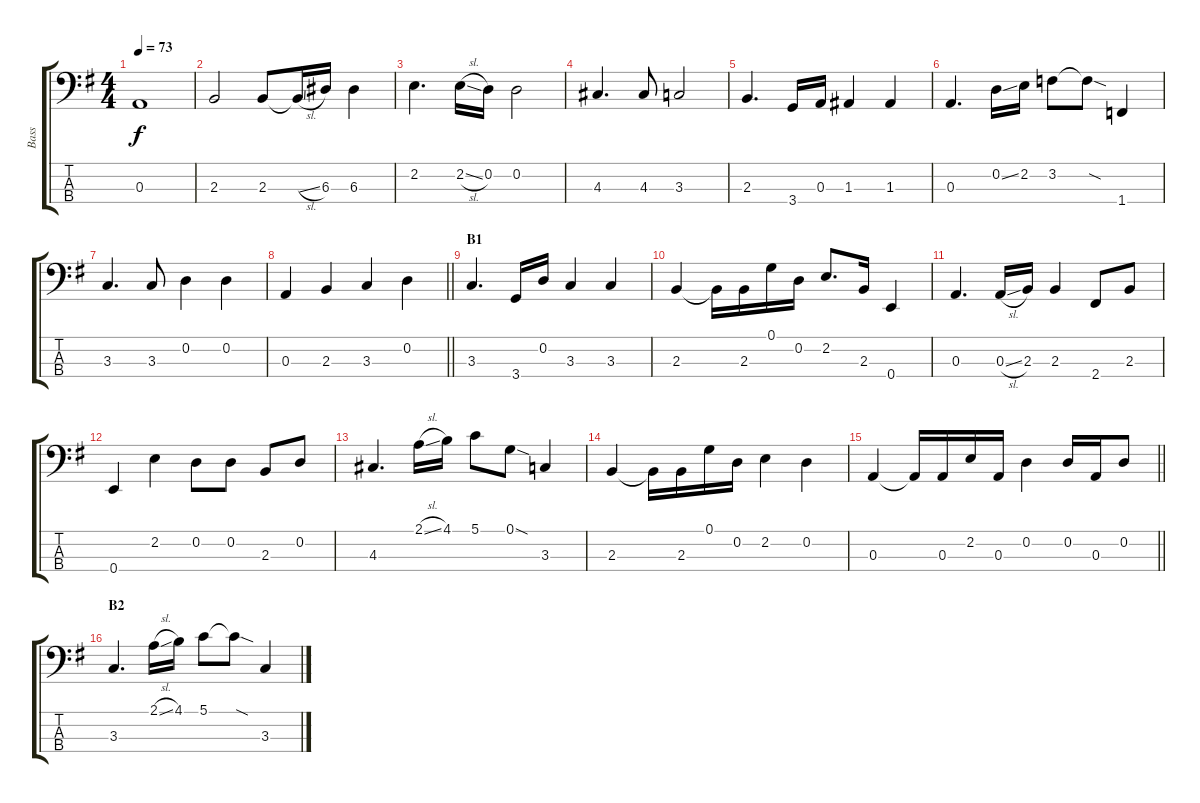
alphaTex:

\track ("Bass" "Bass") {instrument electricbassfinger}
\staff {score tabs}
\tuning (G2 D2 A1 E1) {hide}
\ts (4 4)
\tempo 73
\clef f4
\ks g
0.3.1{dy f} |
2.3.2 2.3.8 2.3{sl t}.16 6.3.16 6.3.4 |
2.2.4{d} 2.2{sl}.16 0.2.16 0.2.2 |
4.3.4{d} 4.3.8 3.3.2 |
2.3.4{d} 3.4.16 0.3.16 1.3.4 1.3.4 |
0.3.4{d} 0.2{ss}.16 2.2.16 3.2.8 3.2{sod t}.8 1.4.4 |
3.3.4{d} 3.3.8 0.2.4 0.2.4 |
\barLineRight lightlight
0.3.4 2.3.4 3.3.4 0.2.4 |
\section ("" "B1")
3.3.4{d} 3.4.16 0.2.16 3.3.4 3.3.4 |
2.3.4 2.3{t}.16 2.3.16 0.1.16 0.2.16 2.2.8{d} 2.3.16 0.4.4 |
0.3.4{d} 0.3{sl}.16 2.3.16 2.3.4 2.4.8 2.3.8 |
0.4.4 2.2.4 0.2.8 0.2.8 2.3.8 0.2.8 |
4.3.4{d} 2.1{sl}.16 4.1.16 5.1.8 0.1{sod}.8 3.3.4 |
2.3.4 2.3{t}.16 2.3.16 0.1.16 0.2.16 2.2.4 0.2.4 |
\barLineRight lightlight
0.3.4 0.3{t}.16 0.3.16 2.2.16 0.3.16 0.2.4 0.2.16 0.3.16 0.2.8 |
\section ("" "B2")
3.3.4{d} 2.1{sl}.16 4.1.16 5.1.8 5.1{sod t}.8 3.3.4
